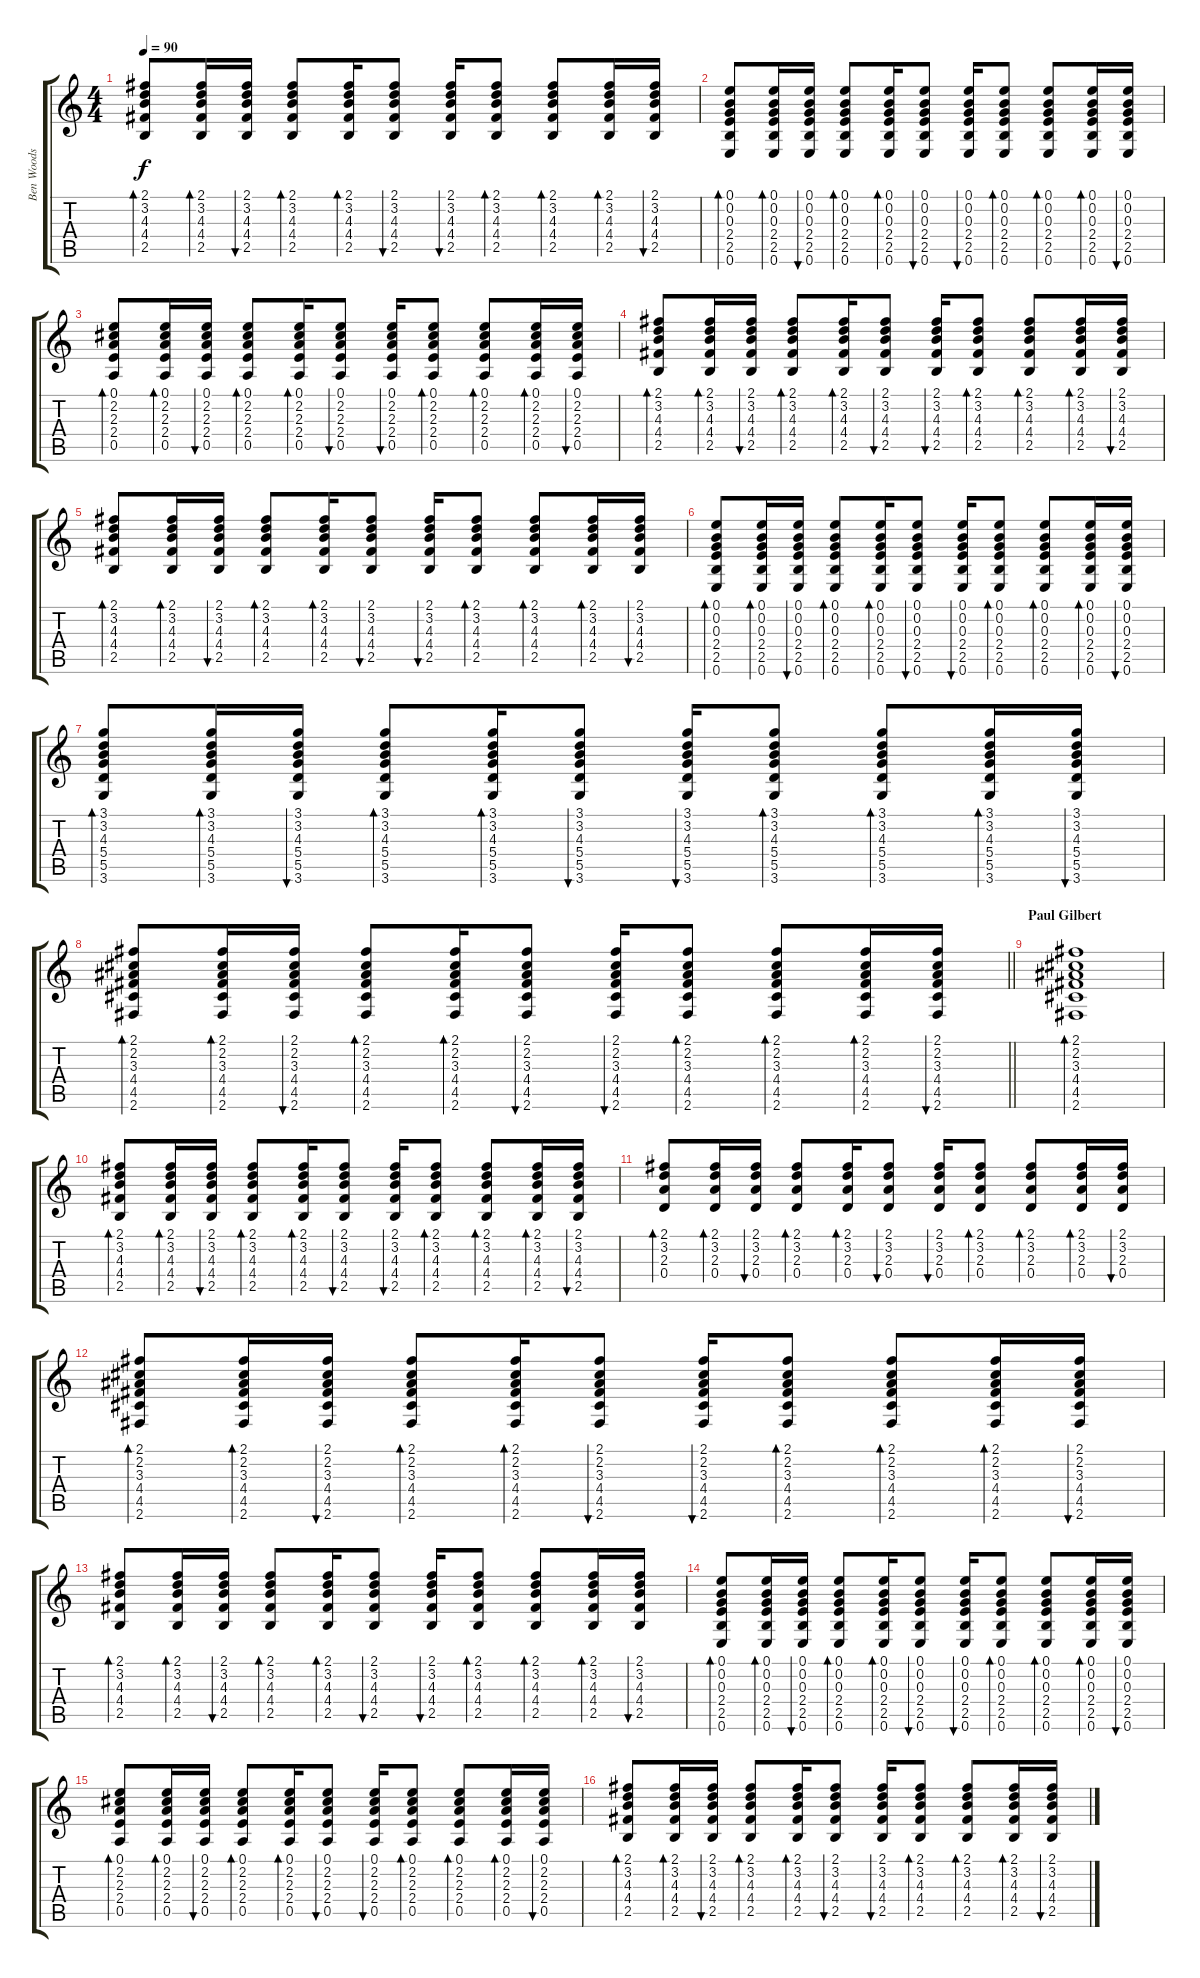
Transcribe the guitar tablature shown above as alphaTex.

\track ("Ben Woods (acoustic rhythm)" "Ben Woods ") {instrument acousticguitarsteel}
\staff {score tabs}
\tuning (E4 B3 G3 D3 A2 E2) {hide}
\ts (4 4)
\tempo 90
\clef g2
\ks c
(2.1 3.2 4.3 4.4 2.5).8{bd 60 dy f} (2.1 3.2 4.3 4.4 2.5).16{bd 60} (2.1 3.2 4.3 4.4 2.5).16{bu 60} (2.1 3.2 4.3 4.4 2.5).8{bd 60} (2.1 3.2 4.3 4.4 2.5).16{bd 60} (2.1 3.2 4.3 4.4 2.5).8{bu 60} (2.1 3.2 4.3 4.4 2.5).16{bu 60} (2.1 3.2 4.3 4.4 2.5).8{bd 60} (2.1 3.2 4.3 4.4 2.5).8{bd 60} (2.1 3.2 4.3 4.4 2.5).16{bd 60} (2.1 3.2 4.3 4.4 2.5).16{bu 60} |
(0.1 0.2 0.3 2.4 2.5 0.6).8{bd 60} (0.1 0.2 0.3 2.4 2.5 0.6).16{bd 60} (0.1 0.2 0.3 2.4 2.5 0.6).16{bu 60} (0.1 0.2 0.3 2.4 2.5 0.6).8{bd 60} (0.1 0.2 0.3 2.4 2.5 0.6).16{bd 60} (0.1 0.2 0.3 2.4 2.5 0.6).8{bu 60} (0.1 0.2 0.3 2.4 2.5 0.6).16{bu 60} (0.1 0.2 0.3 2.4 2.5 0.6).8{bd 60} (0.1 0.2 0.3 2.4 2.5 0.6).8{bd 60} (0.1 0.2 0.3 2.4 2.5 0.6).16{bd 60} (0.1 0.2 0.3 2.4 2.5 0.6).16{bu 60} |
(0.1 2.2 2.3 2.4 0.5).8{bd 60} (0.1 2.2 2.3 2.4 0.5).16{bd 60} (0.1 2.2 2.3 2.4 0.5).16{bu 60} (0.1 2.2 2.3 2.4 0.5).8{bd 60} (0.1 2.2 2.3 2.4 0.5).16{bd 60} (0.1 2.2 2.3 2.4 0.5).8{bu 60} (0.1 2.2 2.3 2.4 0.5).16{bu 60} (0.1 2.2 2.3 2.4 0.5).8{bd 60} (0.1 2.2 2.3 2.4 0.5).8{bd 60} (0.1 2.2 2.3 2.4 0.5).16{bd 60} (0.1 2.2 2.3 2.4 0.5).16{bu 60} |
(2.1 3.2 4.3 4.4 2.5).8{bd 60} (2.1 3.2 4.3 4.4 2.5).16{bd 60} (2.1 3.2 4.3 4.4 2.5).16{bu 60} (2.1 3.2 4.3 4.4 2.5).8{bd 60} (2.1 3.2 4.3 4.4 2.5).16{bd 60} (2.1 3.2 4.3 4.4 2.5).8{bu 60} (2.1 3.2 4.3 4.4 2.5).16{bu 60} (2.1 3.2 4.3 4.4 2.5).8{bd 60} (2.1 3.2 4.3 4.4 2.5).8{bd 60} (2.1 3.2 4.3 4.4 2.5).16{bd 60} (2.1 3.2 4.3 4.4 2.5).16{bu 60} |
(2.1 3.2 4.3 4.4 2.5).8{bd 60} (2.1 3.2 4.3 4.4 2.5).16{bd 60} (2.1 3.2 4.3 4.4 2.5).16{bu 60} (2.1 3.2 4.3 4.4 2.5).8{bd 60} (2.1 3.2 4.3 4.4 2.5).16{bd 60} (2.1 3.2 4.3 4.4 2.5).8{bu 60} (2.1 3.2 4.3 4.4 2.5).16{bu 60} (2.1 3.2 4.3 4.4 2.5).8{bd 60} (2.1 3.2 4.3 4.4 2.5).8{bd 60} (2.1 3.2 4.3 4.4 2.5).16{bd 60} (2.1 3.2 4.3 4.4 2.5).16{bu 60} |
(0.1 0.2 0.3 2.4 2.5 0.6).8{bd 60} (0.1 0.2 0.3 2.4 2.5 0.6).16{bd 60} (0.1 0.2 0.3 2.4 2.5 0.6).16{bu 60} (0.1 0.2 0.3 2.4 2.5 0.6).8{bd 60} (0.1 0.2 0.3 2.4 2.5 0.6).16{bd 60} (0.1 0.2 0.3 2.4 2.5 0.6).8{bu 60} (0.1 0.2 0.3 2.4 2.5 0.6).16{bu 60} (0.1 0.2 0.3 2.4 2.5 0.6).8{bd 60} (0.1 0.2 0.3 2.4 2.5 0.6).8{bd 60} (0.1 0.2 0.3 2.4 2.5 0.6).16{bd 60} (0.1 0.2 0.3 2.4 2.5 0.6).16{bu 60} |
(3.1 3.2 4.3 5.4 5.5 3.6).8{bd 60} (3.1 3.2 4.3 5.4 5.5 3.6).16{bd 60} (3.1 3.2 4.3 5.4 5.5 3.6).16{bu 60} (3.1 3.2 4.3 5.4 5.5 3.6).8{bd 60} (3.1 3.2 4.3 5.4 5.5 3.6).16{bd 60} (3.1 3.2 4.3 5.4 5.5 3.6).8{bu 60} (3.1 3.2 4.3 5.4 5.5 3.6).16{bu 60} (3.1 3.2 4.3 5.4 5.5 3.6).8{bd 60} (3.1 3.2 4.3 5.4 5.5 3.6).8{bd 60} (3.1 3.2 4.3 5.4 5.5 3.6).16{bd 60} (3.1 3.2 4.3 5.4 5.5 3.6).16{bu 60} |
\barLineRight lightlight
(2.1 2.2 3.3 4.4 4.5 2.6).8{bd 60} (2.1 2.2 3.3 4.4 4.5 2.6).16{bd 60} (2.1 2.2 3.3 4.4 4.5 2.6).16{bu 60} (2.1 2.2 3.3 4.4 4.5 2.6).8{bd 60} (2.1 2.2 3.3 4.4 4.5 2.6).16{bd 60} (2.1 2.2 3.3 4.4 4.5 2.6).8{bu 60} (2.1 2.2 3.3 4.4 4.5 2.6).16{bu 60} (2.1 2.2 3.3 4.4 4.5 2.6).8{bd 60} (2.1 2.2 3.3 4.4 4.5 2.6).8{bd 60} (2.1 2.2 3.3 4.4 4.5 2.6).16{bd 60} (2.1 2.2 3.3 4.4 4.5 2.6).16{bu 60} |
\section ("" "Paul Gilbert")
(2.1 2.2 3.3 4.4 4.5 2.6).1{bd 60} |
(2.1 3.2 4.3 4.4 2.5).8{bd 60} (2.1 3.2 4.3 4.4 2.5).16{bd 60} (2.1 3.2 4.3 4.4 2.5).16{bu 60} (2.1 3.2 4.3 4.4 2.5).8{bd 60} (2.1 3.2 4.3 4.4 2.5).16{bd 60} (2.1 3.2 4.3 4.4 2.5).8{bu 60} (2.1 3.2 4.3 4.4 2.5).16{bu 60} (2.1 3.2 4.3 4.4 2.5).8{bd 60} (2.1 3.2 4.3 4.4 2.5).8{bd 60} (2.1 3.2 4.3 4.4 2.5).16{bd 60} (2.1 3.2 4.3 4.4 2.5).16{bu 60} |
(2.1 3.2 2.3 0.4).8{bd 60} (2.1 3.2 2.3 0.4).16{bd 60} (2.1 3.2 2.3 0.4).16{bu 60} (2.1 3.2 2.3 0.4).8{bd 60} (2.1 3.2 2.3 0.4).16{bd 60} (2.1 3.2 2.3 0.4).8{bu 60} (2.1 3.2 2.3 0.4).16{bu 60} (2.1 3.2 2.3 0.4).8{bd 60} (2.1 3.2 2.3 0.4).8{bd 60} (2.1 3.2 2.3 0.4).16{bd 60} (2.1 3.2 2.3 0.4).16{bu 60} |
(2.1 2.2 3.3 4.4 4.5 2.6).8{bd 60} (2.1 2.2 3.3 4.4 4.5 2.6).16{bd 60} (2.1 2.2 3.3 4.4 4.5 2.6).16{bu 60} (2.1 2.2 3.3 4.4 4.5 2.6).8{bd 60} (2.1 2.2 3.3 4.4 4.5 2.6).16{bd 60} (2.1 2.2 3.3 4.4 4.5 2.6).8{bu 60} (2.1 2.2 3.3 4.4 4.5 2.6).16{bu 60} (2.1 2.2 3.3 4.4 4.5 2.6).8{bd 60} (2.1 2.2 3.3 4.4 4.5 2.6).8{bd 60} (2.1 2.2 3.3 4.4 4.5 2.6).16{bd 60} (2.1 2.2 3.3 4.4 4.5 2.6).16{bu 60} |
(2.1 3.2 4.3 4.4 2.5).8{bd 60} (2.1 3.2 4.3 4.4 2.5).16{bd 60} (2.1 3.2 4.3 4.4 2.5).16{bu 60} (2.1 3.2 4.3 4.4 2.5).8{bd 60} (2.1 3.2 4.3 4.4 2.5).16{bd 60} (2.1 3.2 4.3 4.4 2.5).8{bu 60} (2.1 3.2 4.3 4.4 2.5).16{bu 60} (2.1 3.2 4.3 4.4 2.5).8{bd 60} (2.1 3.2 4.3 4.4 2.5).8{bd 60} (2.1 3.2 4.3 4.4 2.5).16{bd 60} (2.1 3.2 4.3 4.4 2.5).16{bu 60} |
(0.1 0.2 0.3 2.4 2.5 0.6).8{bd 60} (0.1 0.2 0.3 2.4 2.5 0.6).16{bd 60} (0.1 0.2 0.3 2.4 2.5 0.6).16{bu 60} (0.1 0.2 0.3 2.4 2.5 0.6).8{bd 60} (0.1 0.2 0.3 2.4 2.5 0.6).16{bd 60} (0.1 0.2 0.3 2.4 2.5 0.6).8{bu 60} (0.1 0.2 0.3 2.4 2.5 0.6).16{bu 60} (0.1 0.2 0.3 2.4 2.5 0.6).8{bd 60} (0.1 0.2 0.3 2.4 2.5 0.6).8{bd 60} (0.1 0.2 0.3 2.4 2.5 0.6).16{bd 60} (0.1 0.2 0.3 2.4 2.5 0.6).16{bu 60} |
(0.1 2.2 2.3 2.4 0.5).8{bd 60} (0.1 2.2 2.3 2.4 0.5).16{bd 60} (0.1 2.2 2.3 2.4 0.5).16{bu 60} (0.1 2.2 2.3 2.4 0.5).8{bd 60} (0.1 2.2 2.3 2.4 0.5).16{bd 60} (0.1 2.2 2.3 2.4 0.5).8{bu 60} (0.1 2.2 2.3 2.4 0.5).16{bu 60} (0.1 2.2 2.3 2.4 0.5).8{bd 60} (0.1 2.2 2.3 2.4 0.5).8{bd 60} (0.1 2.2 2.3 2.4 0.5).16{bd 60} (0.1 2.2 2.3 2.4 0.5).16{bu 60} |
(2.1 3.2 4.3 4.4 2.5).8{bd 60} (2.1 3.2 4.3 4.4 2.5).16{bd 60} (2.1 3.2 4.3 4.4 2.5).16{bu 60} (2.1 3.2 4.3 4.4 2.5).8{bd 60} (2.1 3.2 4.3 4.4 2.5).16{bd 60} (2.1 3.2 4.3 4.4 2.5).8{bu 60} (2.1 3.2 4.3 4.4 2.5).16{bu 60} (2.1 3.2 4.3 4.4 2.5).8{bd 60} (2.1 3.2 4.3 4.4 2.5).8{bd 60} (2.1 3.2 4.3 4.4 2.5).16{bd 60} (2.1 3.2 4.3 4.4 2.5).16{bu 60}
